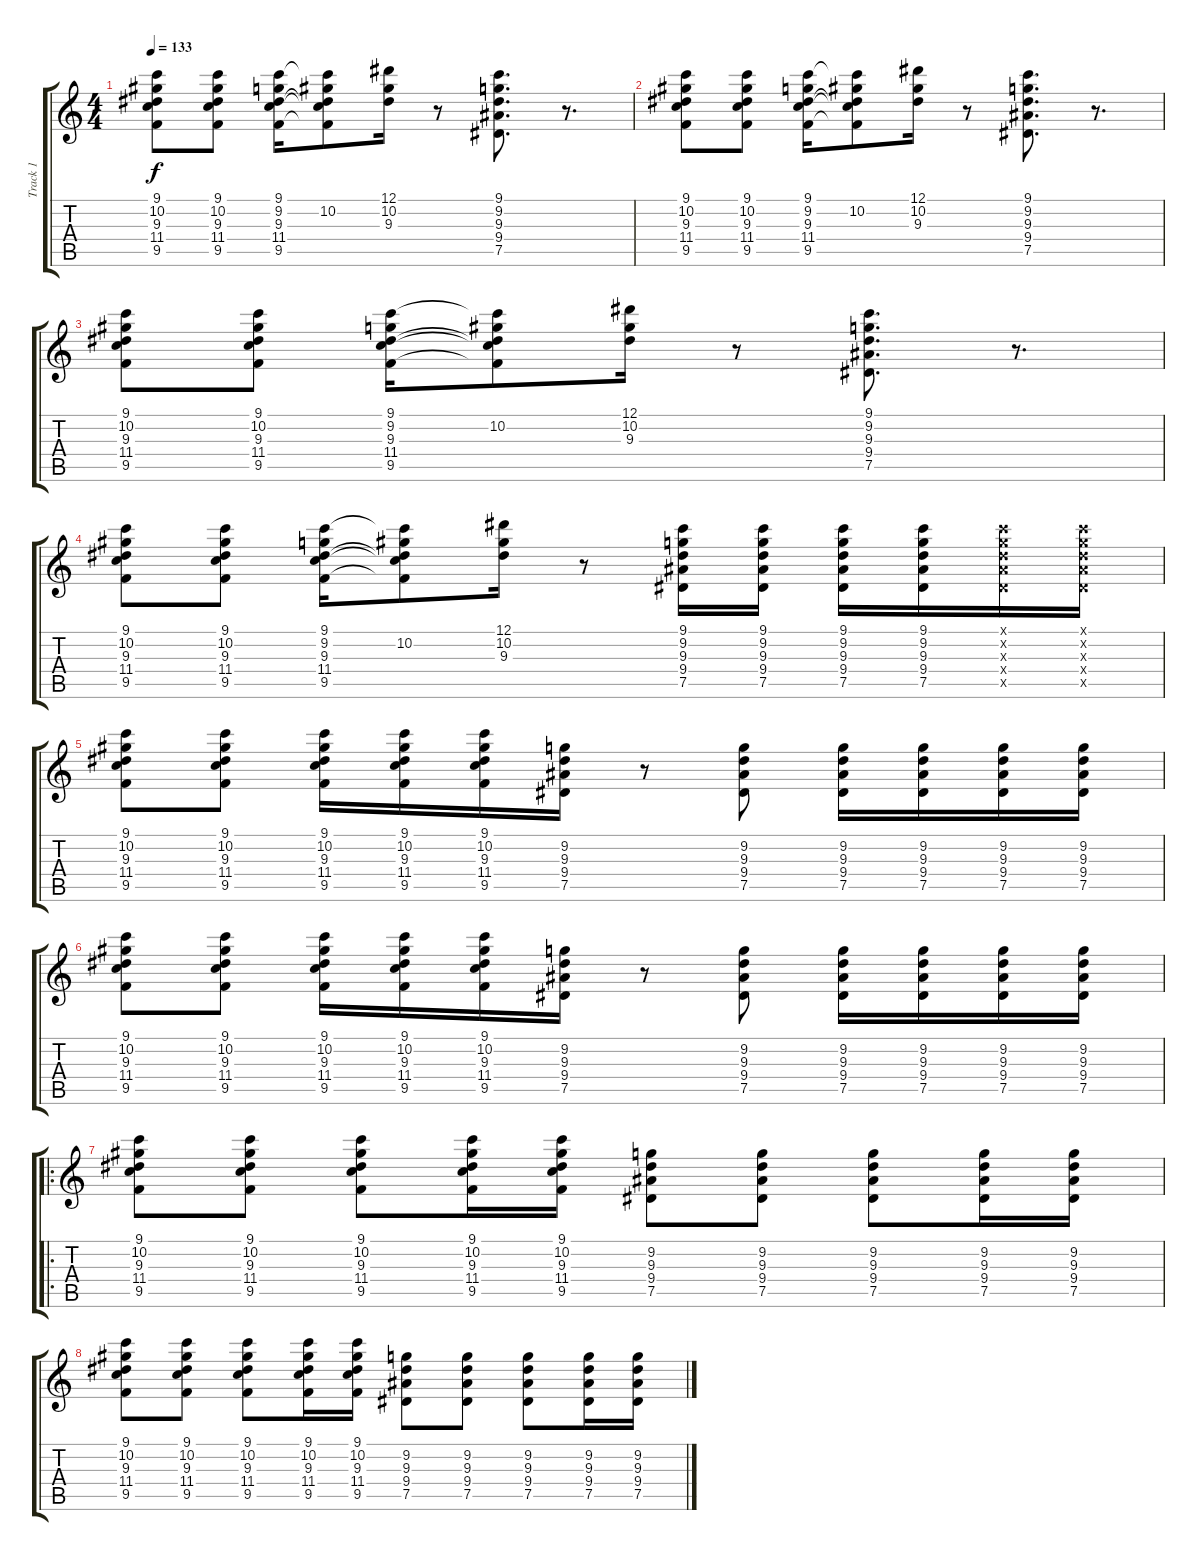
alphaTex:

\track ("Track 1" "Track 1") {instrument acousticguitarsteel}
\staff {score tabs}
\tuning (Eb4 Bb3 Gb3 Db3 Ab2 Eb2) {hide}
\ts (4 4)
\tempo 133
\clef g2
\ks c
(9.1 10.2 9.3 11.4 9.5).8{dy f} (9.1 10.2 9.3 11.4 9.5).8 (9.1 9.2 9.3 11.4 9.5).16 (9.1{t} 10.2 9.3{t} 11.4{t} 9.5{t}).8 (12.1 10.2 9.3).16 r.8 (9.1 9.2 9.3 9.4 7.5).8{d} r.8{d} |
(9.1 10.2 9.3 11.4 9.5).8 (9.1 10.2 9.3 11.4 9.5).8 (9.1 9.2 9.3 11.4 9.5).16 (9.1{t} 10.2 9.3{t} 11.4{t} 9.5{t}).8 (12.1 10.2 9.3).16 r.8 (9.1 9.2 9.3 9.4 7.5).8{d} r.8{d} |
(9.1 10.2 9.3 11.4 9.5).8 (9.1 10.2 9.3 11.4 9.5).8 (9.1 9.2 9.3 11.4 9.5).16 (9.1{t} 10.2 9.3{t} 11.4{t} 9.5{t}).8 (12.1 10.2 9.3).16 r.8 (9.1 9.2 9.3 9.4 7.5).8{d} r.8{d} |
(9.1 10.2 9.3 11.4 9.5).8 (9.1 10.2 9.3 11.4 9.5).8 (9.1 9.2 9.3 11.4 9.5).16 (9.1{t} 10.2 9.3{t} 11.4{t} 9.5{t}).8 (12.1 10.2 9.3).16 r.8 (9.1 9.2 9.3 9.4 7.5).16 (9.1 9.2 9.3 9.4 7.5).16 (9.1 9.2 9.3 9.4 7.5).16 (9.1 9.2 9.3 9.4 7.5).16 (9.1{x} 9.2{x} 9.3{x} 9.4{x} 7.5{x}).16 (9.1{x} 9.2{x} 9.3{x} 9.4{x} 7.5{x}).16 |
(9.1 10.2 9.3 11.4 9.5).8 (9.1 10.2 9.3 11.4 9.5).8 (9.1 10.2 9.3 11.4 9.5).16 (9.1 10.2 9.3 11.4 9.5).16 (9.1 10.2 9.3 11.4 9.5).16 (9.2 9.3 9.4 7.5).16 r.8 (9.2 9.3 9.4 7.5).8 (9.2 9.3 9.4 7.5).16 (9.2 9.3 9.4 7.5).16 (9.2 9.3 9.4 7.5).16 (9.2 9.3 9.4 7.5).16 |
(9.1 10.2 9.3 11.4 9.5).8 (9.1 10.2 9.3 11.4 9.5).8 (9.1 10.2 9.3 11.4 9.5).16 (9.1 10.2 9.3 11.4 9.5).16 (9.1 10.2 9.3 11.4 9.5).16 (9.2 9.3 9.4 7.5).16 r.8 (9.2 9.3 9.4 7.5).8 (9.2 9.3 9.4 7.5).16 (9.2 9.3 9.4 7.5).16 (9.2 9.3 9.4 7.5).16 (9.2 9.3 9.4 7.5).16 |
\ro
(9.1 10.2 9.3 11.4 9.5).8 (9.1 10.2 9.3 11.4 9.5).8 (9.1 10.2 9.3 11.4 9.5).8 (9.1 10.2 9.3 11.4 9.5).16 (9.1 10.2 9.3 11.4 9.5).16 (9.2 9.3 9.4 7.5).8 (9.2 9.3 9.4 7.5).8 (9.2 9.3 9.4 7.5).8 (9.2 9.3 9.4 7.5).16 (9.2 9.3 9.4 7.5).16 |
(9.1 10.2 9.3 11.4 9.5).8 (9.1 10.2 9.3 11.4 9.5).8 (9.1 10.2 9.3 11.4 9.5).8 (9.1 10.2 9.3 11.4 9.5).16 (9.1 10.2 9.3 11.4 9.5).16 (9.2 9.3 9.4 7.5).8 (9.2 9.3 9.4 7.5).8 (9.2 9.3 9.4 7.5).8 (9.2 9.3 9.4 7.5).16 (9.2 9.3 9.4 7.5).16
